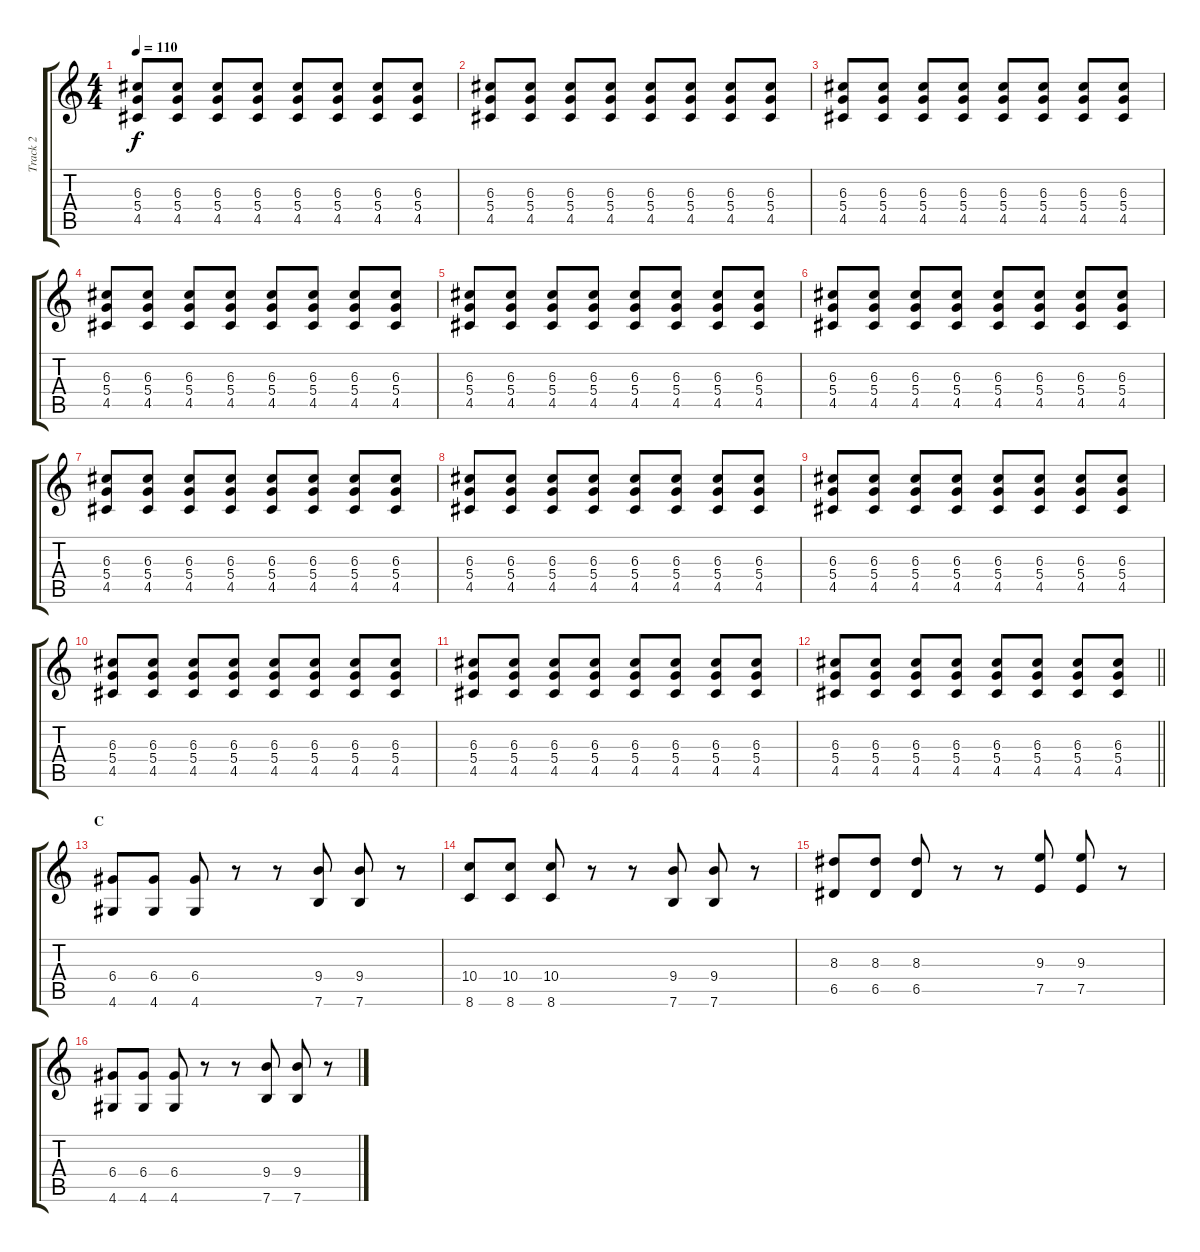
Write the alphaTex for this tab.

\track ("Track 2" "Track 2") {instrument electricguitarjazz}
\staff {score tabs}
\tuning (E4 B3 G3 D3 A2 E2) {hide}
\ts (4 4)
\tempo 110
\clef g2
\ks c
(6.3 5.4 4.5).8{dy f} (6.3 5.4 4.5).8 (6.3 5.4 4.5).8 (6.3 5.4 4.5).8 (6.3 5.4 4.5).8 (6.3 5.4 4.5).8 (6.3 5.4 4.5).8 (6.3 5.4 4.5).8 |
(6.3 5.4 4.5).8 (6.3 5.4 4.5).8 (6.3 5.4 4.5).8 (6.3 5.4 4.5).8 (6.3 5.4 4.5).8 (6.3 5.4 4.5).8 (6.3 5.4 4.5).8 (6.3 5.4 4.5).8 |
(6.3 5.4 4.5).8 (6.3 5.4 4.5).8 (6.3 5.4 4.5).8 (6.3 5.4 4.5).8 (6.3 5.4 4.5).8 (6.3 5.4 4.5).8 (6.3 5.4 4.5).8 (6.3 5.4 4.5).8 |
(6.3 5.4 4.5).8 (6.3 5.4 4.5).8 (6.3 5.4 4.5).8 (6.3 5.4 4.5).8 (6.3 5.4 4.5).8 (6.3 5.4 4.5).8 (6.3 5.4 4.5).8 (6.3 5.4 4.5).8 |
(6.3 5.4 4.5).8 (6.3 5.4 4.5).8 (6.3 5.4 4.5).8 (6.3 5.4 4.5).8 (6.3 5.4 4.5).8 (6.3 5.4 4.5).8 (6.3 5.4 4.5).8 (6.3 5.4 4.5).8 |
(6.3 5.4 4.5).8 (6.3 5.4 4.5).8 (6.3 5.4 4.5).8 (6.3 5.4 4.5).8 (6.3 5.4 4.5).8 (6.3 5.4 4.5).8 (6.3 5.4 4.5).8 (6.3 5.4 4.5).8 |
(6.3 5.4 4.5).8 (6.3 5.4 4.5).8 (6.3 5.4 4.5).8 (6.3 5.4 4.5).8 (6.3 5.4 4.5).8 (6.3 5.4 4.5).8 (6.3 5.4 4.5).8 (6.3 5.4 4.5).8 |
(6.3 5.4 4.5).8 (6.3 5.4 4.5).8 (6.3 5.4 4.5).8 (6.3 5.4 4.5).8 (6.3 5.4 4.5).8 (6.3 5.4 4.5).8 (6.3 5.4 4.5).8 (6.3 5.4 4.5).8 |
(6.3 5.4 4.5).8 (6.3 5.4 4.5).8 (6.3 5.4 4.5).8 (6.3 5.4 4.5).8 (6.3 5.4 4.5).8 (6.3 5.4 4.5).8 (6.3 5.4 4.5).8 (6.3 5.4 4.5).8 |
(6.3 5.4 4.5).8 (6.3 5.4 4.5).8 (6.3 5.4 4.5).8 (6.3 5.4 4.5).8 (6.3 5.4 4.5).8 (6.3 5.4 4.5).8 (6.3 5.4 4.5).8 (6.3 5.4 4.5).8 |
(6.3 5.4 4.5).8 (6.3 5.4 4.5).8 (6.3 5.4 4.5).8 (6.3 5.4 4.5).8 (6.3 5.4 4.5).8 (6.3 5.4 4.5).8 (6.3 5.4 4.5).8 (6.3 5.4 4.5).8 |
\barLineRight lightlight
(6.3 5.4 4.5).8 (6.3 5.4 4.5).8 (6.3 5.4 4.5).8 (6.3 5.4 4.5).8 (6.3 5.4 4.5).8 (6.3 5.4 4.5).8 (6.3 5.4 4.5).8 (6.3 5.4 4.5).8 |
\section ("" "C")
(6.4 4.6).8 (6.4 4.6).8 (6.4 4.6).8 r.8 r.8 (9.4 7.6).8 (9.4 7.6).8 r.8 |
(10.4 8.6).8 (10.4 8.6).8 (10.4 8.6).8 r.8 r.8 (9.4 7.6).8 (9.4 7.6).8 r.8 |
(8.3 6.5).8 (8.3 6.5).8 (8.3 6.5).8 r.8 r.8 (9.3 7.5).8 (9.3 7.5).8 r.8 |
(6.4 4.6).8 (6.4 4.6).8 (6.4 4.6).8 r.8 r.8 (9.4 7.6).8 (9.4 7.6).8 r.8
